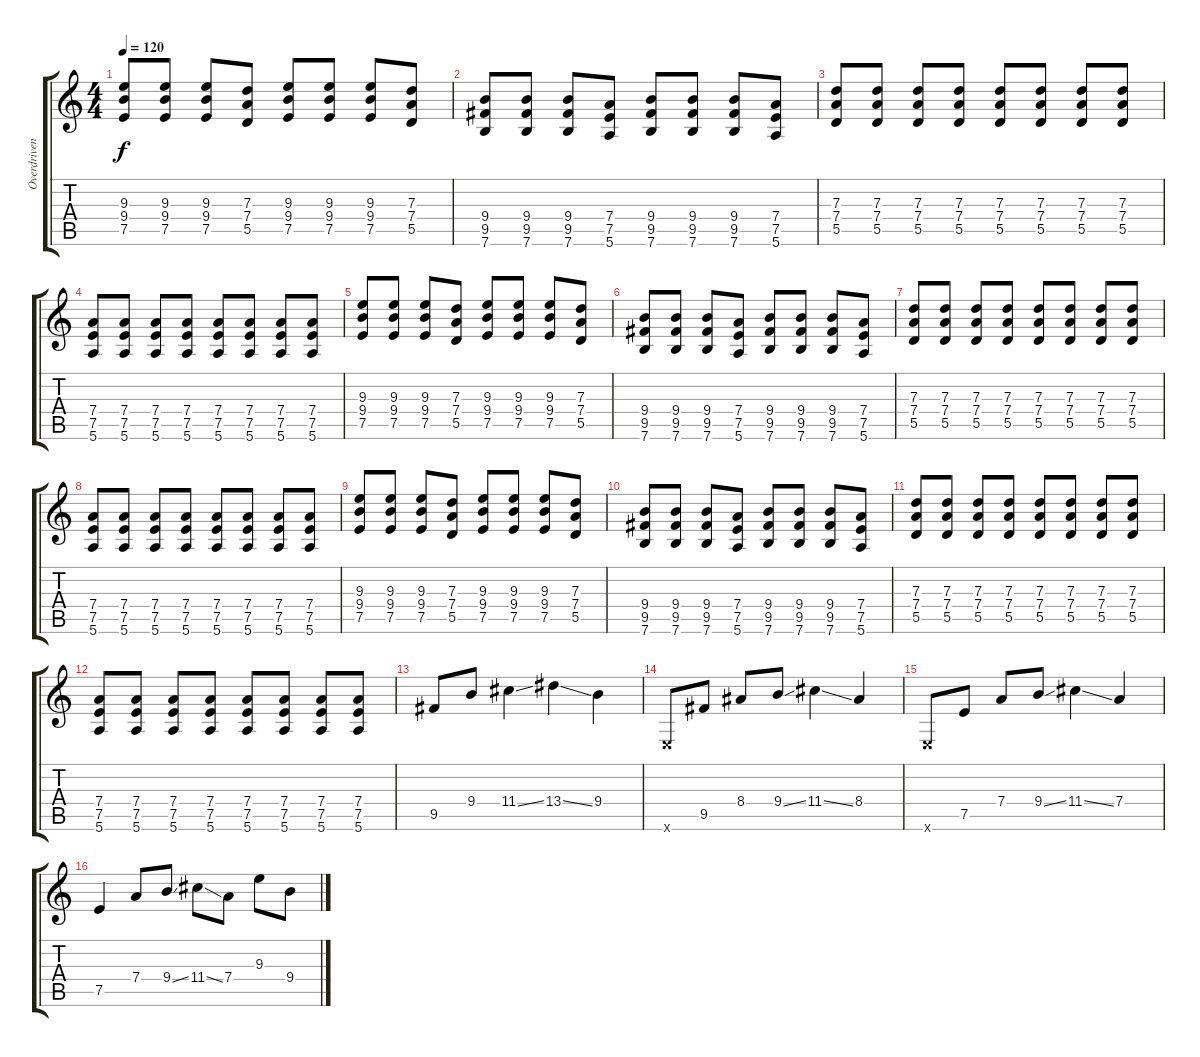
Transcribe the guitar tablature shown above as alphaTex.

\track ("Overdriven Guitar" "Overdriven") {instrument overdrivenguitar}
\staff {score tabs}
\tuning (E4 B3 G3 D3 A2 E2) {hide}
\ts (4 4)
\tempo 120
\clef g2
\ks c
(9.3 9.4 7.5).8{dy f} (9.3 9.4 7.5).8 (9.3 9.4 7.5).8 (7.3 7.4 5.5).8 (9.3 9.4 7.5).8 (9.3 9.4 7.5).8 (9.3 9.4 7.5).8 (7.3 7.4 5.5).8 |
(9.4 9.5 7.6).8 (9.4 9.5 7.6).8 (9.4 9.5 7.6).8 (7.4 7.5 5.6).8 (9.4 9.5 7.6).8 (9.4 9.5 7.6).8 (9.4 9.5 7.6).8 (7.4 7.5 5.6).8 |
(7.3 7.4 5.5).8 (7.3 7.4 5.5).8 (7.3 7.4 5.5).8 (7.3 7.4 5.5).8 (7.3 7.4 5.5).8 (7.3 7.4 5.5).8 (7.3 7.4 5.5).8 (7.3 7.4 5.5).8 |
(7.4 7.5 5.6).8 (7.4 7.5 5.6).8 (7.4 7.5 5.6).8 (7.4 7.5 5.6).8 (7.4 7.5 5.6).8 (7.4 7.5 5.6).8 (7.4 7.5 5.6).8 (7.4 7.5 5.6).8 |
(9.3 9.4 7.5).8 (9.3 9.4 7.5).8 (9.3 9.4 7.5).8 (7.3 7.4 5.5).8 (9.3 9.4 7.5).8 (9.3 9.4 7.5).8 (9.3 9.4 7.5).8 (7.3 7.4 5.5).8 |
(9.4 9.5 7.6).8 (9.4 9.5 7.6).8 (9.4 9.5 7.6).8 (7.4 7.5 5.6).8 (9.4 9.5 7.6).8 (9.4 9.5 7.6).8 (9.4 9.5 7.6).8 (7.4 7.5 5.6).8 |
(7.3 7.4 5.5).8 (7.3 7.4 5.5).8 (7.3 7.4 5.5).8 (7.3 7.4 5.5).8 (7.3 7.4 5.5).8 (7.3 7.4 5.5).8 (7.3 7.4 5.5).8 (7.3 7.4 5.5).8 |
(7.4 7.5 5.6).8 (7.4 7.5 5.6).8 (7.4 7.5 5.6).8 (7.4 7.5 5.6).8 (7.4 7.5 5.6).8 (7.4 7.5 5.6).8 (7.4 7.5 5.6).8 (7.4 7.5 5.6).8 |
(9.3 9.4 7.5).8 (9.3 9.4 7.5).8 (9.3 9.4 7.5).8 (7.3 7.4 5.5).8 (9.3 9.4 7.5).8 (9.3 9.4 7.5).8 (9.3 9.4 7.5).8 (7.3 7.4 5.5).8 |
(9.4 9.5 7.6).8 (9.4 9.5 7.6).8 (9.4 9.5 7.6).8 (7.4 7.5 5.6).8 (9.4 9.5 7.6).8 (9.4 9.5 7.6).8 (9.4 9.5 7.6).8 (7.4 7.5 5.6).8 |
(7.3 7.4 5.5).8 (7.3 7.4 5.5).8 (7.3 7.4 5.5).8 (7.3 7.4 5.5).8 (7.3 7.4 5.5).8 (7.3 7.4 5.5).8 (7.3 7.4 5.5).8 (7.3 7.4 5.5).8 |
(7.4 7.5 5.6).8 (7.4 7.5 5.6).8 (7.4 7.5 5.6).8 (7.4 7.5 5.6).8 (7.4 7.5 5.6).8 (7.4 7.5 5.6).8 (7.4 7.5 5.6).8 (7.4 7.5 5.6).8 |
9.5.8 9.4.8 11.4{ss}.4 13.4{ss}.4 9.4.4 |
0.6{x}.8 9.5.8 8.4.8 9.4{ss}.8 11.4{ss}.4 8.4.4 |
0.6{x}.8 7.5.8 7.4.8 9.4{ss}.8 11.4{ss}.4 7.4.4 |
7.5.4 7.4.8 9.4{ss}.8 11.4{ss}.8 7.4.8 9.3.8 9.4.8
